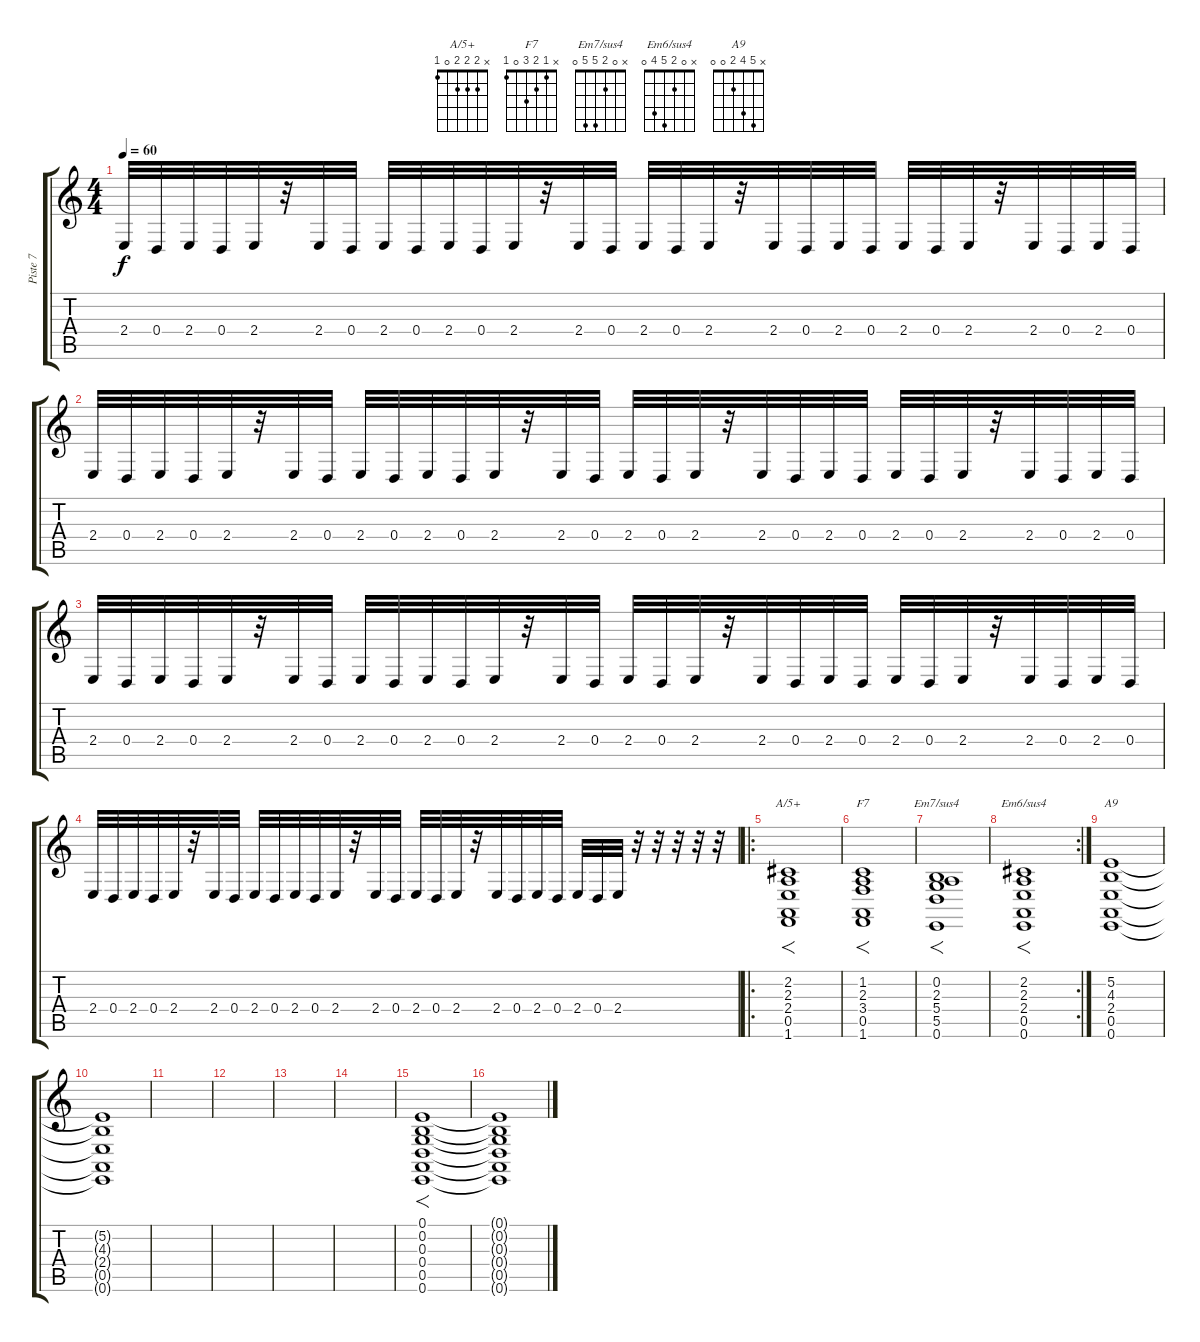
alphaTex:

\track ("Piste 7" "Piste 7") {instrument lead7fifths}
\staff {score tabs}
\tuning (E4 B3 G3 D3 A2 E2) {hide}
\chord ("A/5+" x 2 2 2 0 1)
\chord ("F7" x 1 2 3 0 1)
\chord ("Em7/sus4" x 0 2 5 5 0)
\chord ("Em6/sus4" x 0 2 5 4 0)
\chord ("A9" x 5 4 2 0 0)
\ts (4 4)
\tempo 60
\clef g2
\ks c
2.4.32{dy f} 0.4.32 2.4.32 0.4.32 2.4.32 r.32 2.4.32 0.4.32 2.4.32 0.4.32 2.4.32 0.4.32 2.4.32 r.32 2.4.32 0.4.32 2.4.32 0.4.32 2.4.32 r.32 2.4.32 0.4.32 2.4.32 0.4.32 2.4.32 0.4.32 2.4.32 r.32 2.4.32 0.4.32 2.4.32 0.4.32 |
2.4.32 0.4.32 2.4.32 0.4.32 2.4.32 r.32 2.4.32 0.4.32 2.4.32 0.4.32 2.4.32 0.4.32 2.4.32 r.32 2.4.32 0.4.32 2.4.32 0.4.32 2.4.32 r.32 2.4.32 0.4.32 2.4.32 0.4.32 2.4.32 0.4.32 2.4.32 r.32 2.4.32 0.4.32 2.4.32 0.4.32 |
2.4.32{volume 0} 0.4.32 2.4.32 0.4.32 2.4.32 r.32 2.4.32 0.4.32 2.4.32 0.4.32 2.4.32 0.4.32 2.4.32 r.32 2.4.32 0.4.32 2.4.32 0.4.32 2.4.32 r.32 2.4.32 0.4.32 2.4.32 0.4.32 2.4.32 0.4.32 2.4.32 r.32 2.4.32 0.4.32 2.4.32 0.4.32 |
2.4.32 0.4.32 2.4.32 0.4.32 2.4.32 r.32 2.4.32 0.4.32 2.4.32 0.4.32 2.4.32 0.4.32 2.4.32 r.32 2.4.32 0.4.32 2.4.32 0.4.32 2.4.32 r.32 2.4.32 0.4.32 2.4.32 0.4.32 2.4.32 0.4.32 2.4.32 r.32 r.32 r.32{volume 14} r.32 r.32 |
\ro
(2.2 2.3 2.4 0.5 1.6).1{f ch "A/5+"} |
(1.2 2.3 3.4 0.5 1.6).1{f ch "F7"} |
(0.2 2.3 5.4 5.5 0.6).1{f ch "Em7/sus4"} |
\rc 2
(2.2 2.3 2.4 0.5 0.6).1{f ch "Em6/sus4"} |
(5.2 4.3 2.4 0.5 0.6).1{ch "A9"} |
(5.2{t} 4.3{t} 2.4{t} 0.5{t} 0.6{t}).1 |
|
|
|
|
(0.1 0.2 0.3 0.4 0.5 0.6).1{f} |
(0.1{t} 0.2{t} 0.3{t} 0.4{t} 0.5{t} 0.6{t}).1
